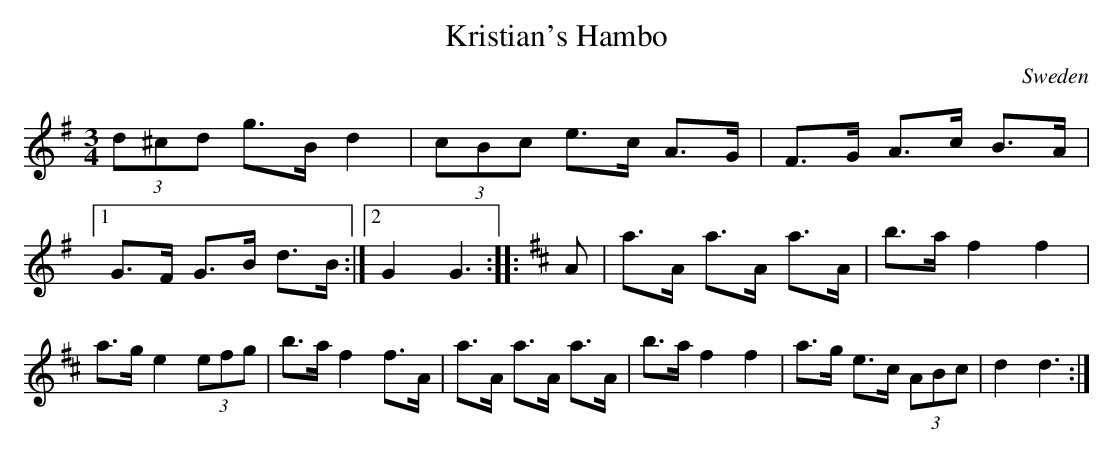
X:1
T:Kristian's Hambo
O:Sweden
M:3/4
K:G
(3d^cd g>B d2 | (3cBc e>c A>G | \
F>G A>c B>A |1 G>F G>B d>B :|2 G2 G3 ::\
K:D
A | \
a>A a>A a>A | b>a f2 f2 | \
a>g e2 (3efg | b>a f2 f>A |\
a>A a>A a>A | b>a f2 f2 | \
a>g e>c (3ABc | d2 d3 :|
